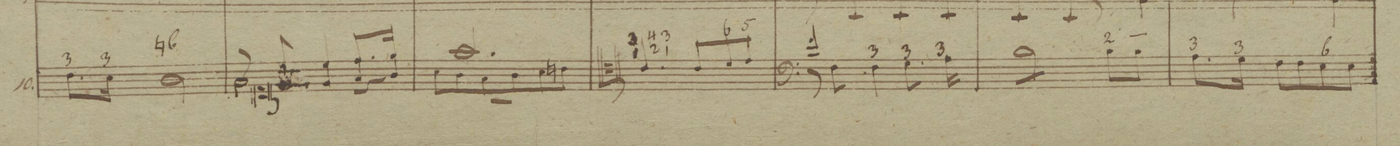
**kern	**fba	**dynam
*I"10.	*	*
*clefF4	*	*
*k[b-]	*	*
*M3/4	*	*
8.F\L	3	.
16E\Jk	3	.
2D\	6n	.
=161	=161	=161
*^	*	*
8ryy	2C\	.	.
*clefC1	*	*	*
8e/ 8cc	.	.	.
4e/ 4cc	.	.	.
8.f/L 8.dd	4reyy	.	.
16g/Jk 16ee	.	.	.
=162	=162	=162	=162
*	*^	*	*
2.ff/	8a\L	2.rGG	.	.
.	8g\	.	.	.
.	8f\	.	.	.
.	8g\	.	.	.
.	8a\	.	.	.
.	8bn\J	.	.	.
*v	*v	*v	*	*
*clefC4	*	*
=163	=163	=163
4.c/	3 1	.
.	4 2	.
.	3 1	.
8c/L	.	.
8d/	6	.
8e/J	5	.
*clefF4	*	*
=164	=164	=164
*^	*	*
4f/	8r	.	.
.	8F\	.	.
2rFyy	4F\	3	.
.	8.G\	3	.
.	16A\	3	.
*v	*v	*	*
=165	=165	=165
8B-\L	.	.
8B-\	.	.
8B-\	.	.
8B-\J	.	.
*Xtremolo	*	*
8B-\L	2:	.
8B-\J	.	.
=166	=166	=166
8.A\L	3	.
16G\Jk	3	.
8F\L	.	.
8F\J	.	.
8E\L	6	.
8E\J	.	.
=167	=167	=167
*-	*-	*-
